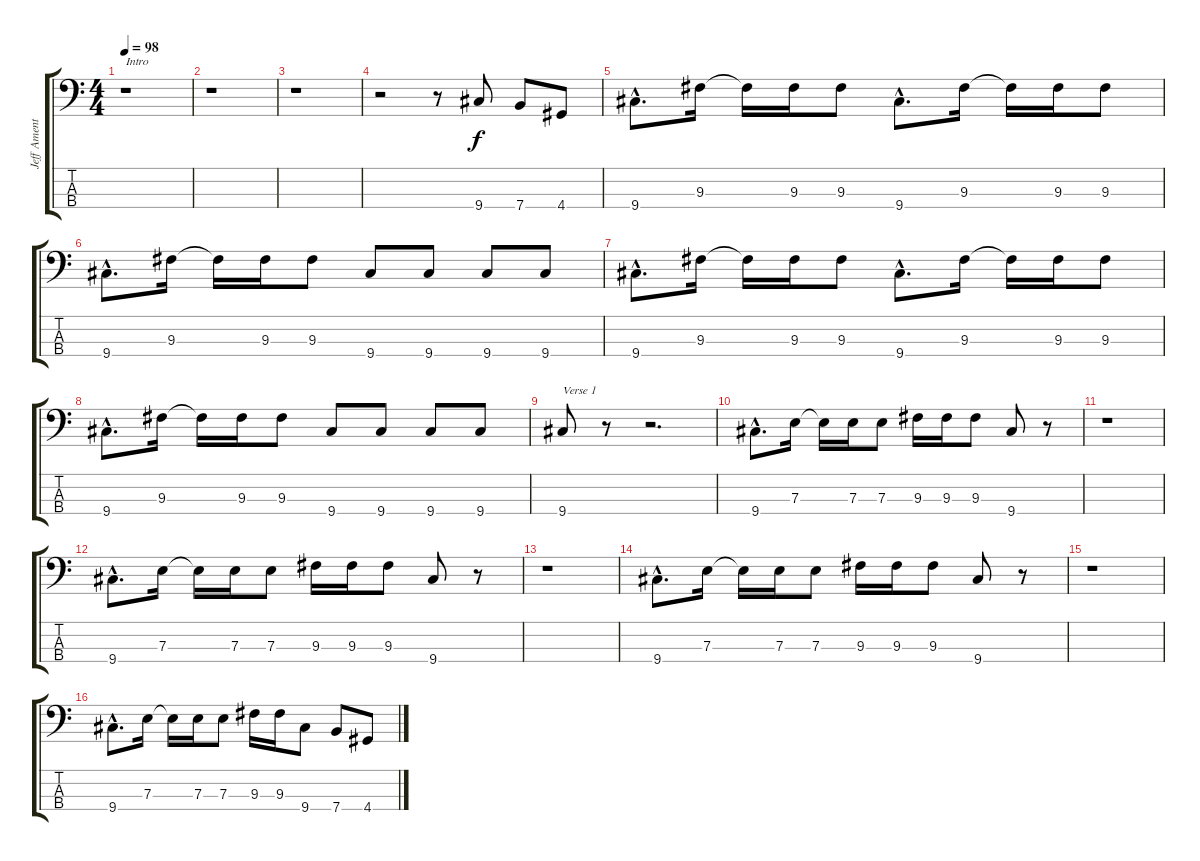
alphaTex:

\track ("Jeff Ament" "Jeff Ament") {instrument electricbasspick}
\staff {score tabs}
\tuning (G2 D2 A1 E1) {hide}
\ts (4 4)
\tempo 98
\clef f4
\ks c
r.1{txt "Intro" dy f instrument electricbasspick} |
r.1 |
r.1 |
r.2 r.8 9.4.8 7.4.8 4.4.8 |
9.4{hac}.8{d} 9.3.16 9.3{t}.16 9.3.16 9.3.8 9.4{hac}.8{d} 9.3.16 9.3{t}.16 9.3.16 9.3.8 |
9.4{hac}.8{d} 9.3.16 9.3{t}.16 9.3.16 9.3.8 9.4.8 9.4.8 9.4.8 9.4.8 |
9.4{hac}.8{d} 9.3.16 9.3{t}.16 9.3.16 9.3.8 9.4{hac}.8{d} 9.3.16 9.3{t}.16 9.3.16 9.3.8 |
9.4{hac}.8{d} 9.3.16 9.3{t}.16 9.3.16 9.3.8 9.4.8 9.4.8 9.4.8 9.4.8 |
9.4.8{txt "Verse 1"} r.8 r.2{d} |
9.4{hac}.8{d} 7.3.16 7.3{t}.16 7.3.16 7.3.8 9.3.16 9.3.16 9.3.8 9.4.8 r.8 |
r.1 |
9.4{hac}.8{d} 7.3.16 7.3{t}.16 7.3.16 7.3.8 9.3.16 9.3.16 9.3.8 9.4.8 r.8 |
r.1 |
9.4{hac}.8{d} 7.3.16 7.3{t}.16 7.3.16 7.3.8 9.3.16 9.3.16 9.3.8 9.4.8 r.8 |
r.1 |
9.4{hac}.8{d} 7.3.16 7.3{t}.16 7.3.16 7.3.8 9.3.16 9.3.16 9.4.8 7.4.8 4.4.8
